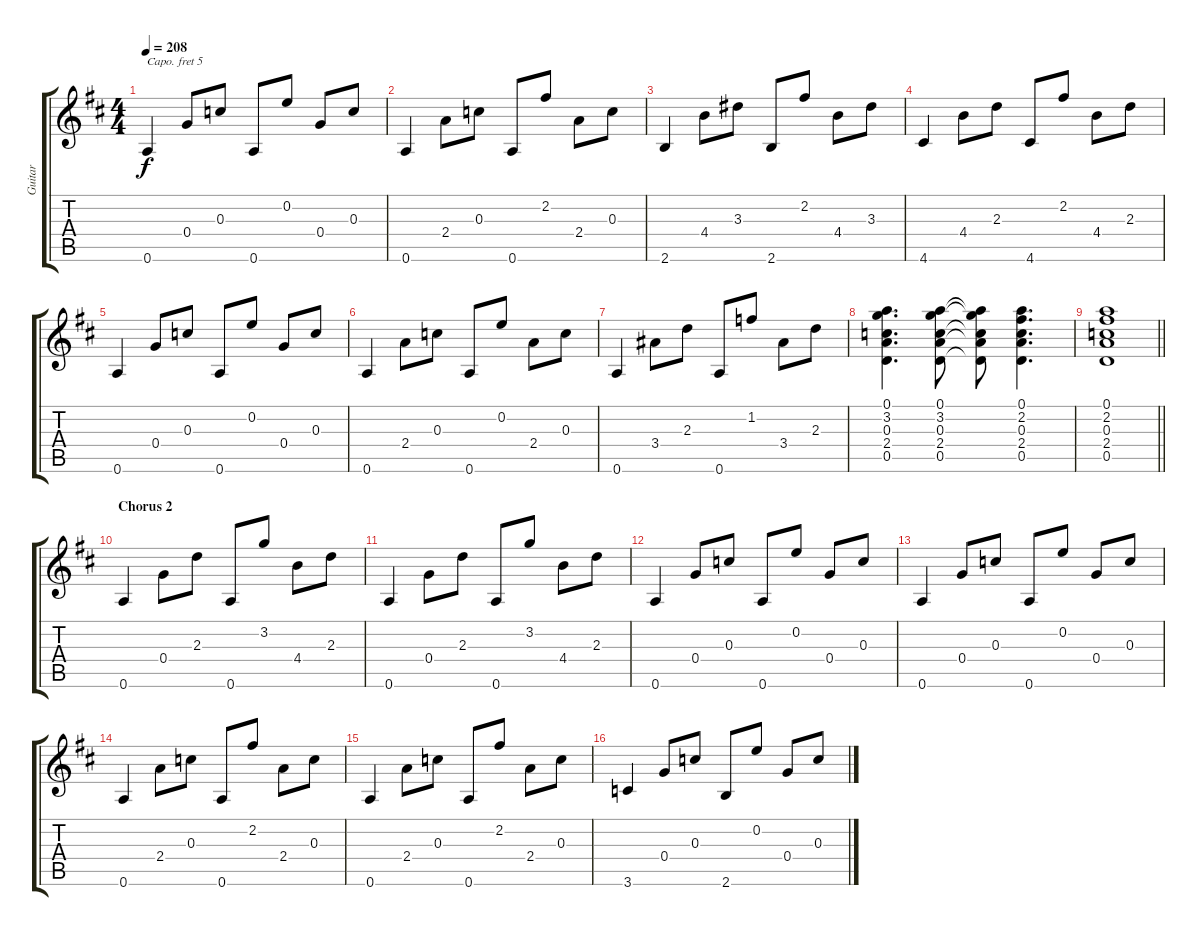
\track ("Guitar" "Guitar") {instrument acousticguitarnylon}
\staff {score tabs}
\capo 5
\tuning (E4 B3 G3 D3 A2 E2) {hide}
\ts (4 4)
\tempo 208
\clef g2
\ks d
0.6.4{dy f} 0.4.8 0.3.8 0.6.8 0.2.8 0.4.8 0.3.8 |
0.6.4 2.4.8 0.3.8 0.6.8 2.2.8 2.4.8 0.3.8 |
2.6.4 4.4.8 3.3.8 2.6.8 2.2.8 4.4.8 3.3.8 |
4.6.4 4.4.8 2.3.8 4.6.8 2.2.8 4.4.8 2.3.8 |
0.6.4 0.4.8 0.3.8 0.6.8 0.2.8 0.4.8 0.3.8 |
0.6.4 2.4.8 0.3.8 0.6.8 0.2.8 2.4.8 0.3.8 |
0.6.4 3.4.8 2.3.8 0.6.8 1.2.8 3.4.8 2.3.8 |
(0.1 3.2 0.3 2.4 0.5).4{d} (0.1 3.2 0.3 2.4 0.5).8 (0.1{t} 3.2{t} 0.3{t} 2.4{t} 0.5{t}).8 (0.1 2.2 0.3 2.4 0.5).4{d} |
\barLineRight lightlight
(0.1 2.2 0.3 2.4 0.5).1 |
\section ("" "Chorus 2")
0.6.4 0.4.8 2.3.8 0.6.8 3.2.8 4.4.8 2.3.8 |
0.6.4 0.4.8 2.3.8 0.6.8 3.2.8 4.4.8 2.3.8 |
0.6.4 0.4.8 0.3.8 0.6.8 0.2.8 0.4.8 0.3.8 |
0.6.4 0.4.8 0.3.8 0.6.8 0.2.8 0.4.8 0.3.8 |
0.6.4 2.4.8 0.3.8 0.6.8 2.2.8 2.4.8 0.3.8 |
0.6.4 2.4.8 0.3.8 0.6.8 2.2.8 2.4.8 0.3.8 |
3.6.4 0.4.8 0.3.8 2.6.8 0.2.8 0.4.8 0.3.8
